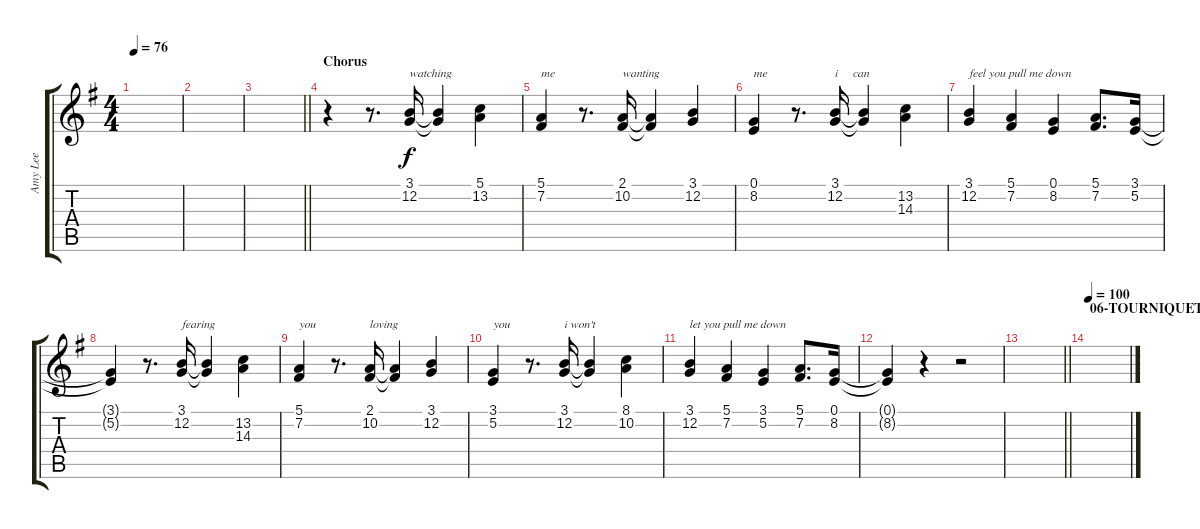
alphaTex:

\track ("Amy Lee" "Amy Lee") {instrument oboe}
\staff {score tabs}
\tuning (E4 B3 G3 D3 A2 E2) {hide}
\ts (4 4)
\tempo 76
\clef g2
\ks g
|
|
\barLineRight lightlight
|
\section ("" "Chorus")
r.4 r.8{d} (3.1 12.2).16{txt "watching"} (3.1{t} 12.2{t}).4 (5.1 13.2).4 |
(5.1 7.2).4{txt "me"} r.8{d} (2.1 10.2).16{txt "wanting"} (2.1{t} 10.2{t}).4 (3.1 12.2).4 |
(0.1 8.2).4{txt "me"} r.8{d} (3.1 12.2).16{txt "i     can"} (3.1{t} 12.2{t}).4 (13.2 14.3).4 |
(3.1 12.2).4{txt "feel you pull me down"} (5.1 7.2).4 (0.1 8.2).4 (5.1 7.2).8{d} (3.1 5.2).16 |
(3.1{t} 5.2{t}).4 r.8{d} (3.1 12.2).16{txt "fearing "} (3.1{t} 12.2{t}).4 (13.2 14.3).4 |
(5.1 7.2).4{txt "you"} r.8{d} (2.1 10.2).16{txt "loving"} (2.1{t} 10.2{t}).4 (3.1 12.2).4 |
(3.1 5.2).4{txt "you"} r.8{d} (3.1 12.2).16{txt "i won't"} (3.1{t} 12.2{t}).4 (8.1 10.2).4 |
(3.1 12.2).4{txt "let you pull me down"} (5.1 7.2).4 (3.1 5.2).4 (5.1 7.2).8{d} (0.1 8.2).16 |
(0.1{t} 8.2{t}).4 r.4 r.2 |
\barLineRight lightlight
|
\section ("" "06-TOURNIQUET Intro")
\tempo 100
